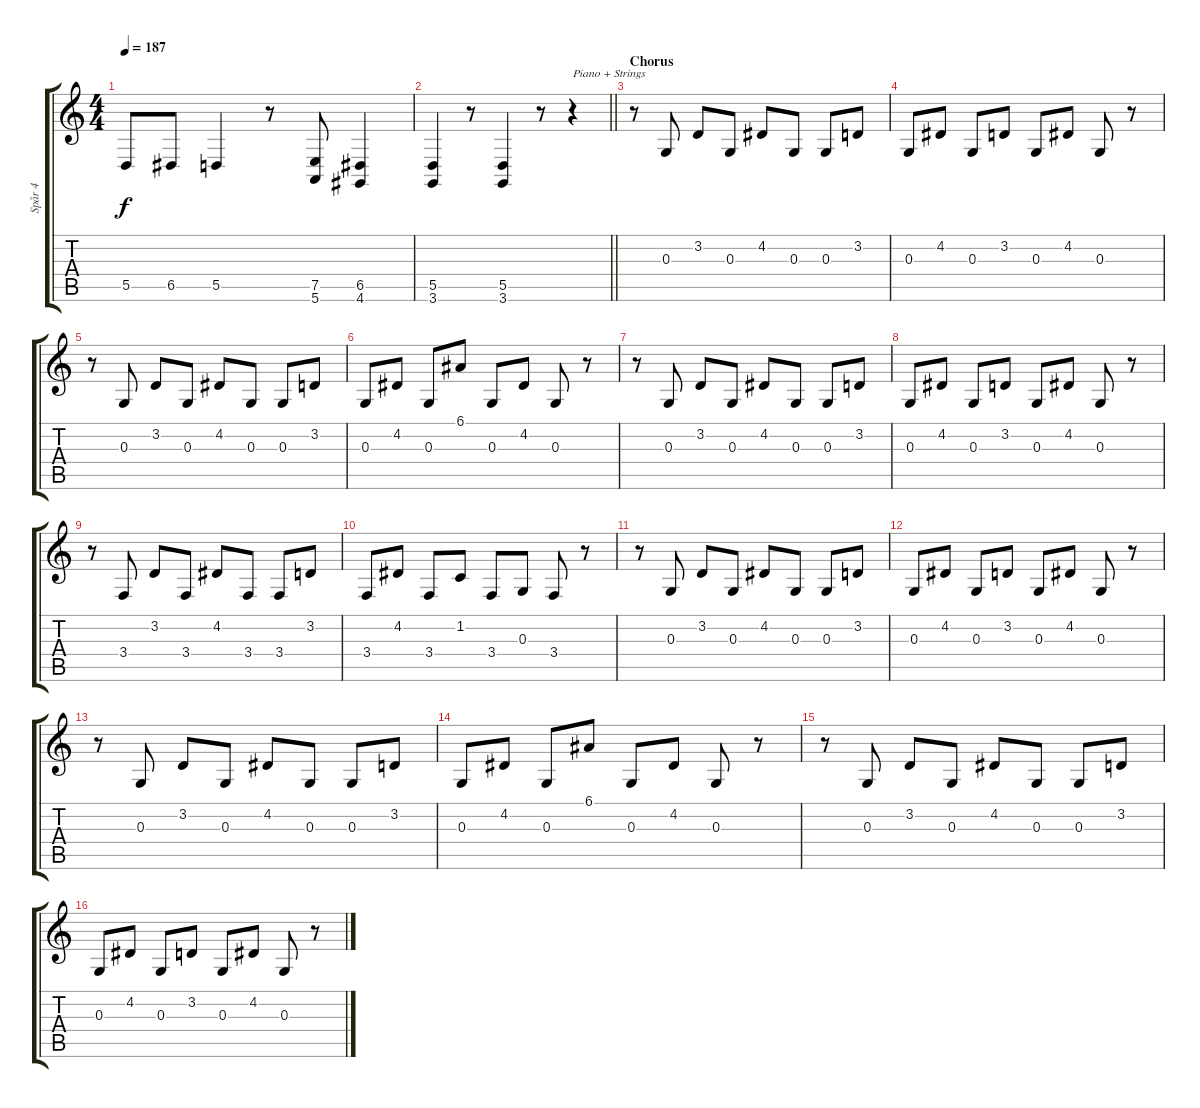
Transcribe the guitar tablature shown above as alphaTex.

\track ("Spår 4" "Spår 4") {instrument stringensemble1}
\staff {score tabs}
\tuning (E4 B3 G3 D3 A2 E2) {hide}
\ts (4 4)
\tempo 187
\clef g2
\ks c
5.5{t}.8{dy f} 6.5.8 5.5.4 r.8 (7.5 5.6).8 (6.5 4.6).4 |
\barLineRight lightlight
(5.5 3.6).4 r.8 (5.5 3.6).4 r.8 r.4{txt "Piano + Strings" instrument stringensemble1} |
\section ("" "Chorus")
r.8 0.3.8 3.2.8 0.3.8 4.2.8 0.3.8 0.3.8 3.2.8 |
0.3.8 4.2.8 0.3.8 3.2.8 0.3.8 4.2.8 0.3.8 r.8 |
r.8 0.3.8 3.2.8 0.3.8 4.2.8 0.3.8 0.3.8 3.2.8 |
0.3.8 4.2.8 0.3.8 6.1.8 0.3.8 4.2.8 0.3.8 r.8 |
r.8 0.3.8 3.2.8 0.3.8 4.2.8 0.3.8 0.3.8 3.2.8 |
0.3.8 4.2.8 0.3.8 3.2.8 0.3.8 4.2.8 0.3.8 r.8 |
r.8 3.4.8 3.2.8 3.4.8 4.2.8 3.4.8 3.4.8 3.2.8 |
3.4.8 4.2.8 3.4.8 1.2.8 3.4.8 0.3.8 3.4.8 r.8 |
r.8 0.3.8 3.2.8 0.3.8 4.2.8 0.3.8 0.3.8 3.2.8 |
0.3.8 4.2.8 0.3.8 3.2.8 0.3.8 4.2.8 0.3.8 r.8 |
r.8 0.3.8 3.2.8 0.3.8 4.2.8 0.3.8 0.3.8 3.2.8 |
0.3.8 4.2.8 0.3.8 6.1.8 0.3.8 4.2.8 0.3.8 r.8 |
r.8 0.3.8 3.2.8 0.3.8 4.2.8 0.3.8 0.3.8 3.2.8 |
0.3.8 4.2.8 0.3.8 3.2.8 0.3.8 4.2.8 0.3.8 r.8
